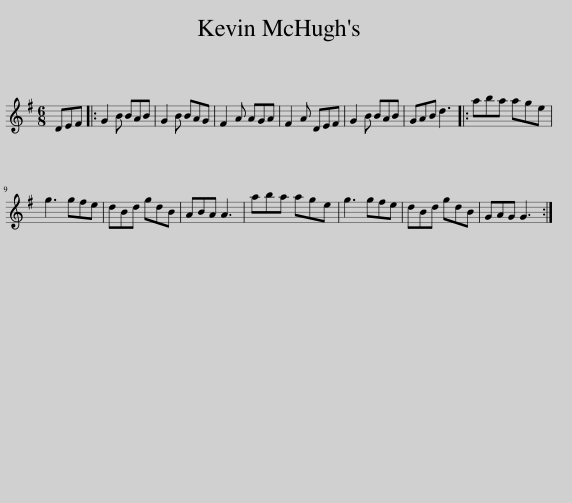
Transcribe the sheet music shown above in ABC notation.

X:1
L:1/8
M:6/8
I:linebreak $
K:G
V:1 treble
V:1
 DEF |: G2 B BAB | G2 B BAG | F2 A AGA | F2 A DEF | %5
 G2 B BAB | GAB d3 |: aba age |$ g3 gfe | dBd gdB | %10
 ABA A3 | aba age | g3 gfe | dBd gdB | GAG G3 :| %15
